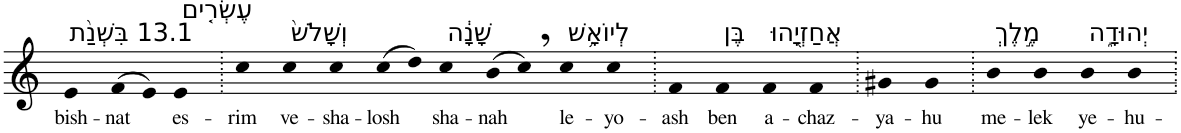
**kern	**text
*part1	*part1
*staff1	*staff1
*I"Piano	*
*I'Pno	*
*clefG2	*
*k[]	*
=1	=1
!LO:TX:a:t=13.1 בִּשְׁנַ֨ת	!
!	!LO:LY:b
4e	bish-
!	!LO:LY:b
(>8f	-nat
8e)	.
!LO:TX:a:t=עֶשְׂרִ֤ים	!
!	!LO:LY:b
4e	es-
=2.	=2.
!	!LO:LY:b
4cc	-rim
!LO:TX:a:t=וְשָׁלֹשׁ֙	!
!	!LO:LY:b
4cc	ve-
!	!LO:LY:b
4cc	-sha-
!	!LO:LY:b
(>8cc	-losh
8dd)	.
!LO:TX:a:t=שָׁנָ֔ה	!
!	!LO:LY:b
4cc	sha-
!	!LO:LY:b
(>8b	-nah
8cc,)	.
!LO:TX:a:t=לְיוֹאָ֥שׁ	!
!	!LO:LY:b
4cc	le-
!	!LO:LY:b
4cc	-yo-
=3.	=3.
!	!LO:LY:b
4f	-ash
!LO:TX:a:t=בֶּן	!
!	!LO:LY:b
4f	ben
!LO:TX:a:t=אֲחַזְיָ֖הוּ	!
!	!LO:LY:b
4f	a-
!	!LO:LY:b
4f	-chaz-
=4.	=4.
!	!LO:LY:b
4g#X	-ya-
!	!LO:LY:b
4g#	-hu
=5.	=5.
!LO:TX:a:t=מֶ֣לֶךְ	!
!	!LO:LY:b
4b	me-
!	!LO:LY:b
4b	-lek
!LO:TX:a:t=יְהוּדָ֑ה	!
!	!LO:LY:b
4b	ye-
!	!LO:LY:b
4b	-hu-
=.	=.
*-	*-
